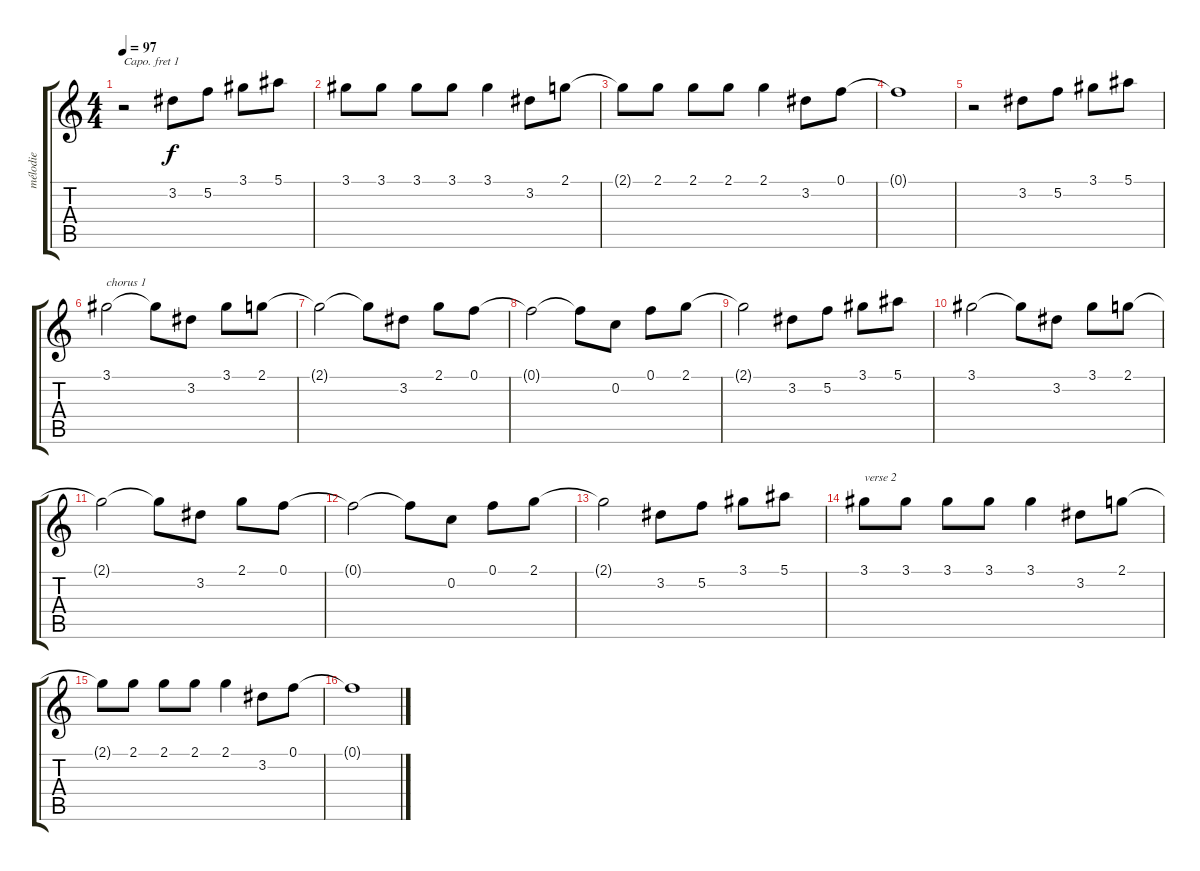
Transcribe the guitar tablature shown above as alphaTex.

\track ("mélodie" "mélodie") {instrument electricguitarjazz}
\staff {score tabs}
\capo 1
\tuning (E4 B3 G3 D3 A2 E2) {hide}
\ts (4 4)
\tempo 97
\clef g2
\ks c
r.2{dy f} 3.2.8 5.2.8 3.1.8 5.1.8 |
3.1.8 3.1.8 3.1.8 3.1.8 3.1.4 3.2.8 2.1.8 |
2.1{t}.8 2.1.8 2.1.8 2.1.8 2.1.4 3.2.8 0.1.8 |
0.1{t}.1 |
r.2 3.2.8 5.2.8 3.1.8 5.1.8 |
3.1.2{txt "chorus 1"} 3.1{t}.8 3.2.8 3.1.8 2.1.8 |
2.1{t}.2 2.1{t}.8 3.2.8 2.1.8 0.1.8 |
0.1{t}.2 0.1{t}.8 0.2.8 0.1.8 2.1.8 |
2.1{t}.2 3.2.8 5.2.8 3.1.8 5.1.8 |
3.1.2 3.1{t}.8 3.2.8 3.1.8 2.1.8 |
2.1{t}.2 2.1{t}.8 3.2.8 2.1.8 0.1.8 |
0.1{t}.2 0.1{t}.8 0.2.8 0.1.8 2.1.8 |
2.1{t}.2 3.2.8 5.2.8 3.1.8 5.1.8 |
3.1.8{txt "verse 2"} 3.1.8 3.1.8 3.1.8 3.1.4 3.2.8 2.1.8 |
2.1{t}.8 2.1.8 2.1.8 2.1.8 2.1.4 3.2.8 0.1.8 |
0.1{t}.1
